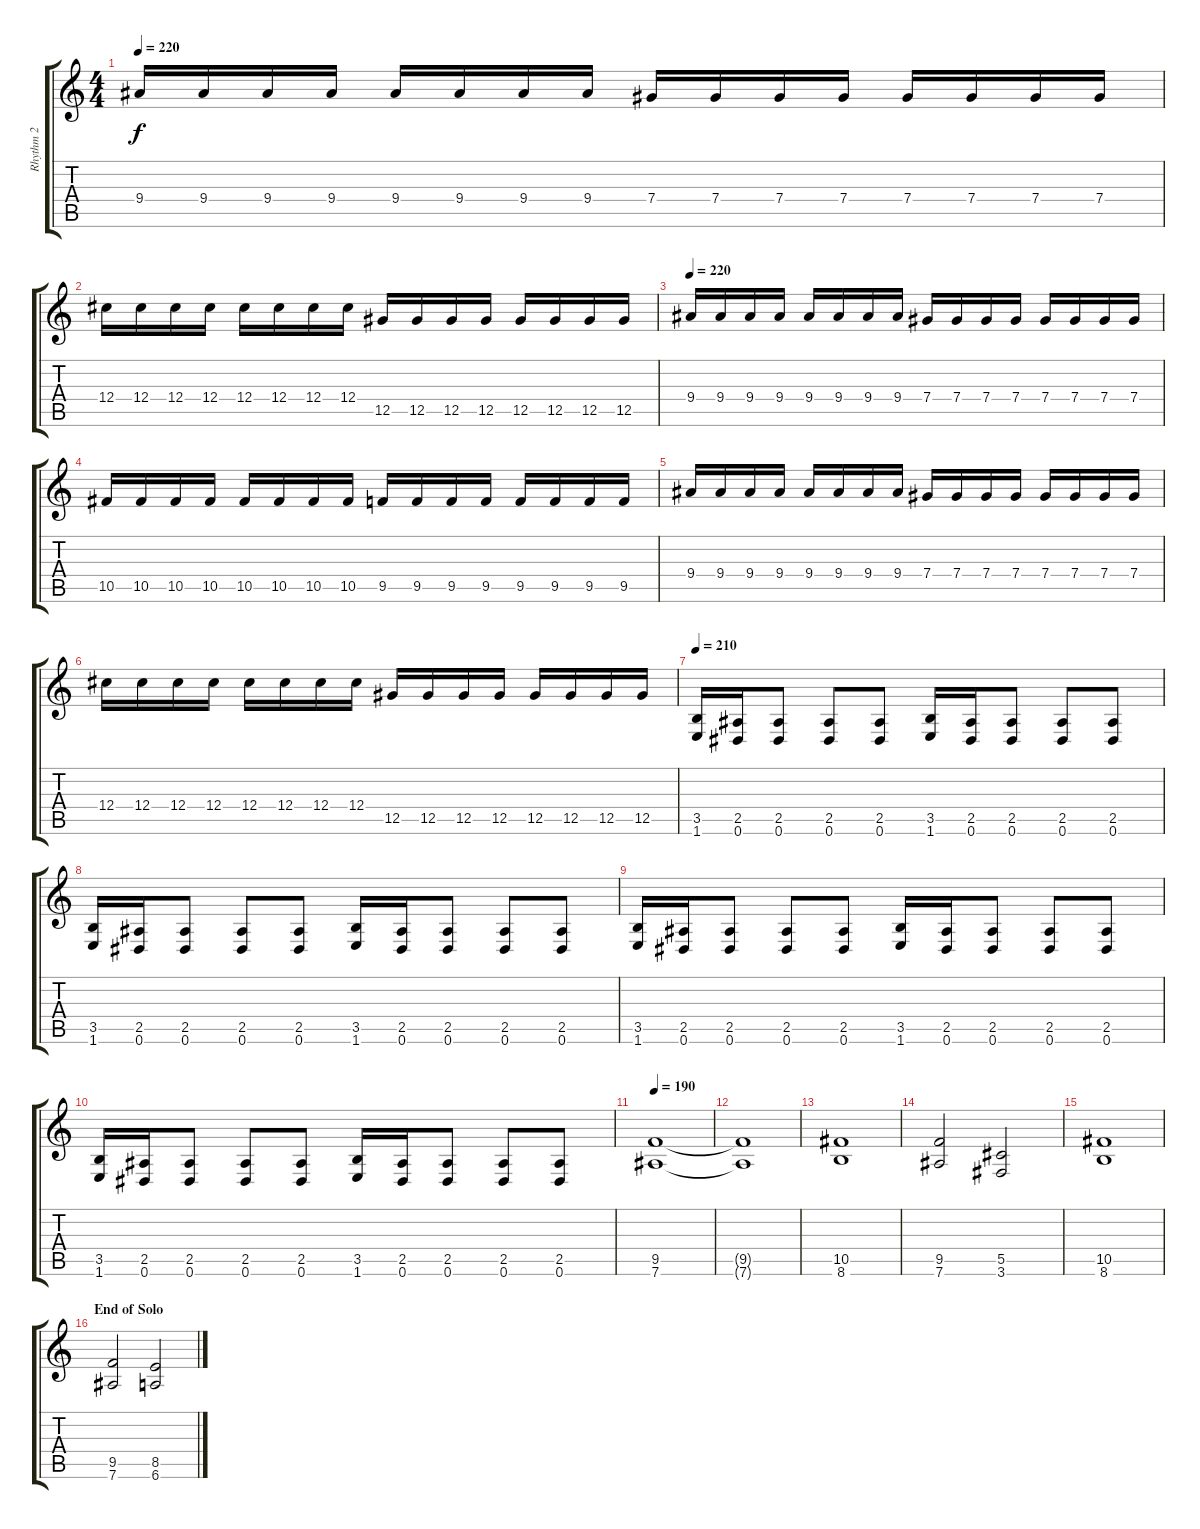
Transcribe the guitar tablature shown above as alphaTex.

\track ("Rhythm 2" "Rhythm 2") {instrument distortionguitar}
\staff {score tabs}
\tuning (Eb4 Bb3 Gb3 Db3 Ab2 Eb2) {hide}
\ts (4 4)
\tempo 220
\clef g2
\ks c
9.4.16{dy f} 9.4.16 9.4.16 9.4.16 9.4.16 9.4.16 9.4.16 9.4.16 7.4.16 7.4.16 7.4.16 7.4.16 7.4.16 7.4.16 7.4.16 7.4.16 |
12.4.16 12.4.16 12.4.16 12.4.16 12.4.16 12.4.16 12.4.16 12.4.16 12.5.16 12.5.16 12.5.16 12.5.16 12.5.16 12.5.16 12.5.16 12.5.16 |
\tempo 220
9.4.16 9.4.16 9.4.16 9.4.16 9.4.16 9.4.16 9.4.16 9.4.16 7.4.16 7.4.16 7.4.16 7.4.16 7.4.16 7.4.16 7.4.16 7.4.16 |
10.5.16 10.5.16 10.5.16 10.5.16 10.5.16 10.5.16 10.5.16 10.5.16 9.5.16 9.5.16 9.5.16 9.5.16 9.5.16 9.5.16 9.5.16 9.5.16 |
9.4.16 9.4.16 9.4.16 9.4.16 9.4.16 9.4.16 9.4.16 9.4.16 7.4.16 7.4.16 7.4.16 7.4.16 7.4.16 7.4.16 7.4.16 7.4.16 |
12.4.16 12.4.16 12.4.16 12.4.16 12.4.16 12.4.16 12.4.16 12.4.16 12.5.16 12.5.16 12.5.16 12.5.16 12.5.16 12.5.16 12.5.16 12.5.16 |
\tempo 210
(3.5 1.6).16 (2.5 0.6).16 (2.5 0.6).8 (2.5 0.6).8 (2.5 0.6).8 (3.5 1.6).16 (2.5 0.6).16 (2.5 0.6).8 (2.5 0.6).8 (2.5 0.6).8 |
(3.5 1.6).16 (2.5 0.6).16 (2.5 0.6).8 (2.5 0.6).8 (2.5 0.6).8 (3.5 1.6).16 (2.5 0.6).16 (2.5 0.6).8 (2.5 0.6).8 (2.5 0.6).8 |
(3.5 1.6).16 (2.5 0.6).16 (2.5 0.6).8 (2.5 0.6).8 (2.5 0.6).8 (3.5 1.6).16 (2.5 0.6).16 (2.5 0.6).8 (2.5 0.6).8 (2.5 0.6).8 |
(3.5 1.6).16 (2.5 0.6).16 (2.5 0.6).8 (2.5 0.6).8 (2.5 0.6).8 (3.5 1.6).16 (2.5 0.6).16 (2.5 0.6).8 (2.5 0.6).8 (2.5 0.6).8 |
\tempo 190
(9.5 7.6).1 |
(9.5{t} 7.6{t}).1 |
(10.5 8.6).1 |
(9.5 7.6).2 (5.5 3.6).2 |
(10.5 8.6).1 |
\section ("" "End of Solo")
(9.5 7.6).2 (8.5 6.6).2
